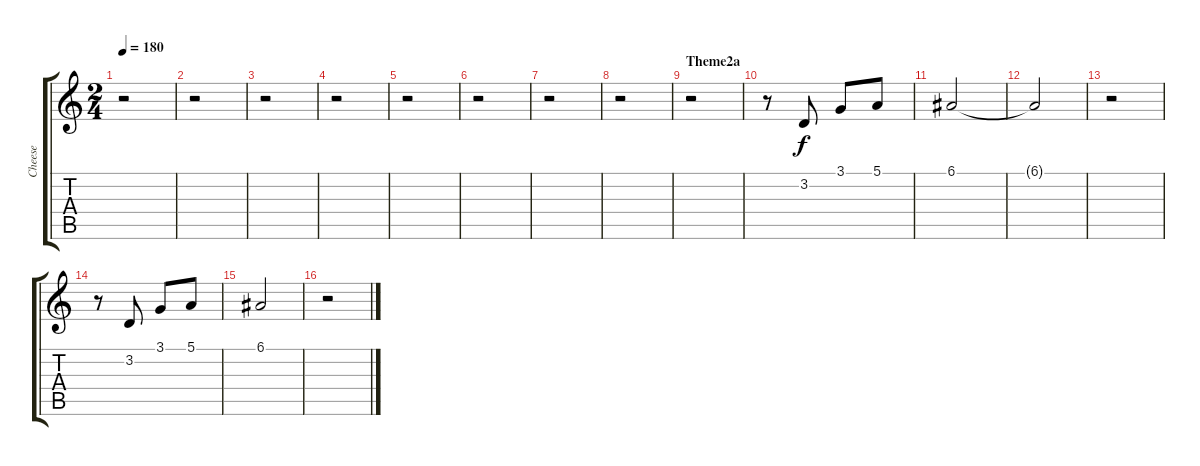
\track ("Cheese" "Cheese") {instrument rockorgan}
\staff {score tabs}
\tuning (E4 B3 G3 D3 A2 E2) {hide}
\ts (2 4)
\tempo 180
\clef g2
\ks c
r.2{dy f} |
r.2 |
r.2 |
r.2 |
r.2 |
r.2 |
r.2 |
r.2 |
\section ("" "Theme2a")
r.2 |
r.8 3.2.8 3.1.8 5.1.8 |
6.1.2 |
6.1{t}.2 |
r.2 |
r.8 3.2.8 3.1.8 5.1.8 |
6.1.2 |
r.2
